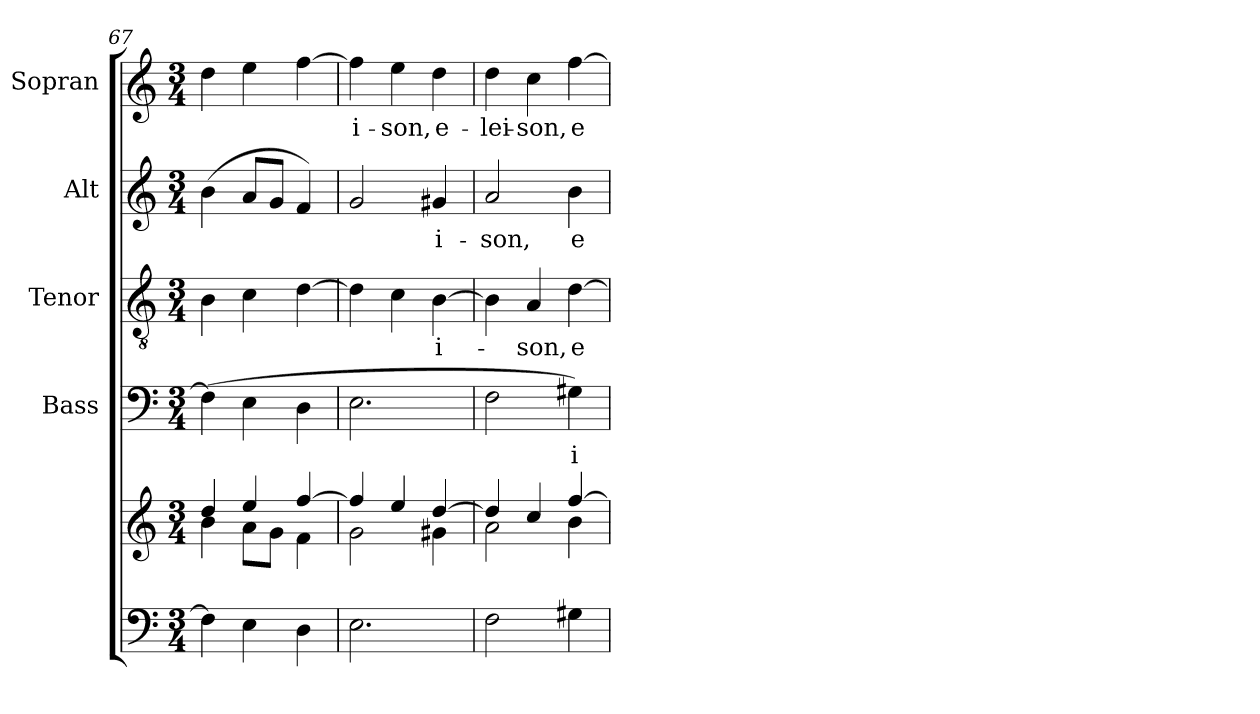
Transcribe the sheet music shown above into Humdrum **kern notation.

**kern	**kern	**kern	**text	**kern	**text	**kern	**text	**kern	**text
*part5	*part5	*part4	*part4	*part3	*part3	*part2	*part2	*part1	*part1
*staff6	*staff5	*staff4	*staff4	*staff3	*staff3	*staff2	*staff2	*staff1	*staff1
*	*	*I"Bass	*	*I"Tenor	*	*I"Alt	*	*I"Sopran	*
*	*	*I'B.	*	*I'T.	*	*I'A.	*	*I'S.	*
*clefF4	*clefG2	*clefF4	*	*clefGv2	*	*clefG2	*	*clefG2	*
*k[]	*k[]	*k[]	*	*k[]	*	*k[]	*	*k[]	*
*C:	*C:	*C:	*	*C:	*	*C:	*	*C:	*
*M3/4	*M3/4	*M3/4	*	*M3/4	*	*M3/4	*	*M3/4	*
=67	=67	=67	=67	=67	=67	=67	=67	=67	=67
*	*^	*	*	*	*	*	*	*	*
4F\]	4dd/	4b\	(>4F\]	.	4B\	.	(>4b\	.	4dd\	.
4E\	4ee/	8a\L	4E\	.	4c\	.	8a/L	.	4ee\	.
.	.	8g\J	.	.	.	.	8g/J	.	.	.
4D\	[>4ff/	4f\	4D\	.	[4d\	.	4f/)	.	[4ff\	.
=68	=68	=68	=68	=68	=68	=68	=68	=68	=68	=68
!	!	!	!	!	!	!	!	!	!	!LO:LY:b
2.E\	4ff/]	2g\	2.E\	.	4d\]	.	2g/	.	4ff\]	-i-
!	!	!	!	!	!	!	!	!	!	!LO:LY:b
.	4ee/	.	.	.	4c\	.	.	.	4ee\	-son,
!	!	!	!	!	!	!LO:LY:b	!	!LO:LY:b	!	!LO:LY:b
.	[>4dd/	4g#X\	.	.	[4B\	-i-	4g#X/	-i-	4dd\	e-
!!LO:PB:g=z
=69	=69	=69	=69	=69	=69	=69	=69	=69	=69	=69
!	!	!	!	!	!	!	!	!LO:LY:b	!	!LO:LY:b
2F\	4dd/]	2a\	2F\	.	4B\]	.	2a/	-son,	4dd\	-lei-
!	!	!	!	!	!	!LO:LY:b	!	!	!	!LO:LY:b
.	4cc/	.	.	.	4A/	-son,	.	.	4cc\	-son,
!	!	!	!	!LO:LY:b	!	!LO:LY:b	!	!LO:LY:b	!	!LO:LY:b
4G#X\	[>4ff/	4b\	4G#X\)	-i-	[4d\	e-	4b\	e-	[4ff\	e-
*	*v	*v	*	*	*	*	*	*	*	*
=	=	=	=	=	=	=	=	=	=
*-	*-	*-	*-	*-	*-	*-	*-	*-	*-
